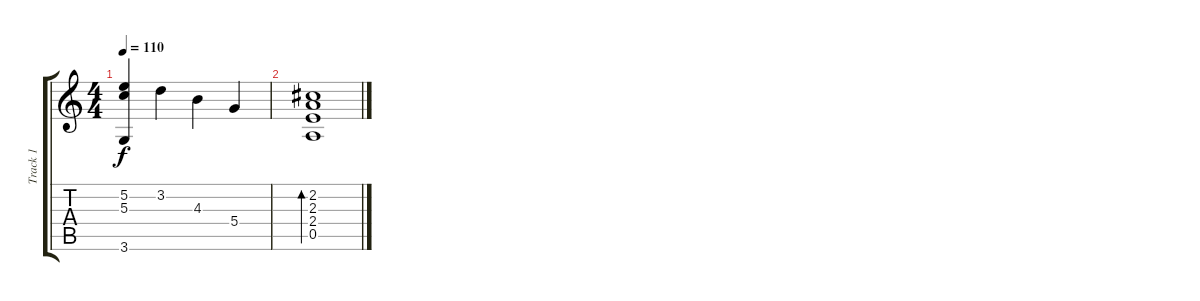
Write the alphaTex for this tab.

\track ("Track 1" "Track 1") {instrument electricguitarjazz}
\staff {score tabs}
\tuning (E4 B3 G3 D3 A2 E2) {hide}
\ts (4 4)
\tempo 110
\clef g2
\ks c
(5.2 5.3 3.6).4{dy f} 3.2.4 4.3.4 5.4.4 |
(2.2 2.3 2.4 0.5).1{bd 480}
